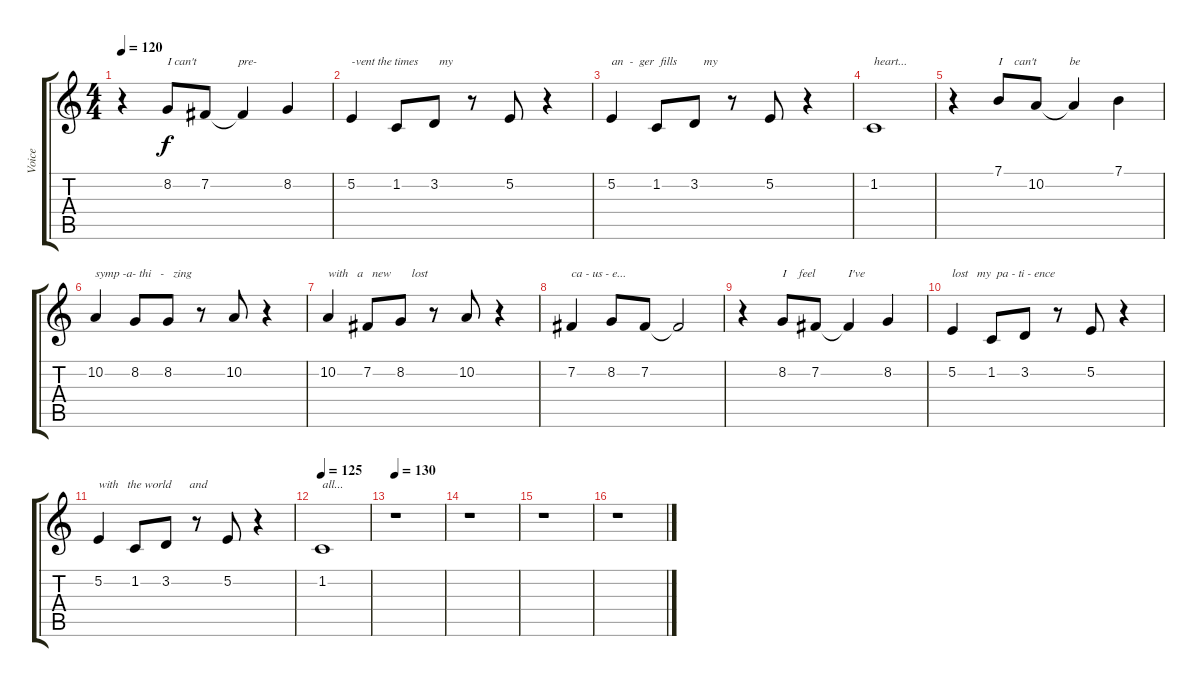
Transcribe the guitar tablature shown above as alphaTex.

\track ("Voice" "Voice") {instrument bassoon}
\staff {score tabs}
\tuning (E4 B3 G3 D3 A2 E2) {hide}
\ts (4 4)
\tempo 120
\clef g2
\ks c
r.4{dy f} 8.2.8{txt "I can't              pre-"} 7.2.8 7.2{t}.4 8.2.4 |
5.2.4{txt "-vent the times       my"} 1.2.8 3.2.8 r.8 5.2.8 r.4 |
5.2.4{txt "an  -  ger  fills         my"} 1.2.8 3.2.8 r.8 5.2.8 r.4 |
1.2.1{txt "heart..."} |
r.4 7.1.8{txt "I    can't           be"} 10.2.8 10.2{t}.4 7.1.4 |
10.2.4{txt "symp -a- thi   -   zing"} 8.2.8 8.2.8 r.8 10.2.8 r.4 |
10.2.4{txt "with   a   new       lost"} 7.2.8 8.2.8 r.8 10.2.8 r.4 |
7.2.4{txt "ca - us - e..."} 8.2.8 7.2.8 7.2{t}.2 |
r.4 8.2.8{txt "I    feel           I've"} 7.2.8 7.2{t}.4 8.2.4 |
5.2.4{txt "lost   my  pa - ti - ence"} 1.2.8 3.2.8 r.8 5.2.8 r.4 |
5.2.4{txt "with   the world      and"} 1.2.8 3.2.8 r.8 5.2.8 r.4 |
\tempo 125
1.2.1{txt "all..."} |
\tempo 130
r.1 |
r.1 |
r.1 |
r.1
